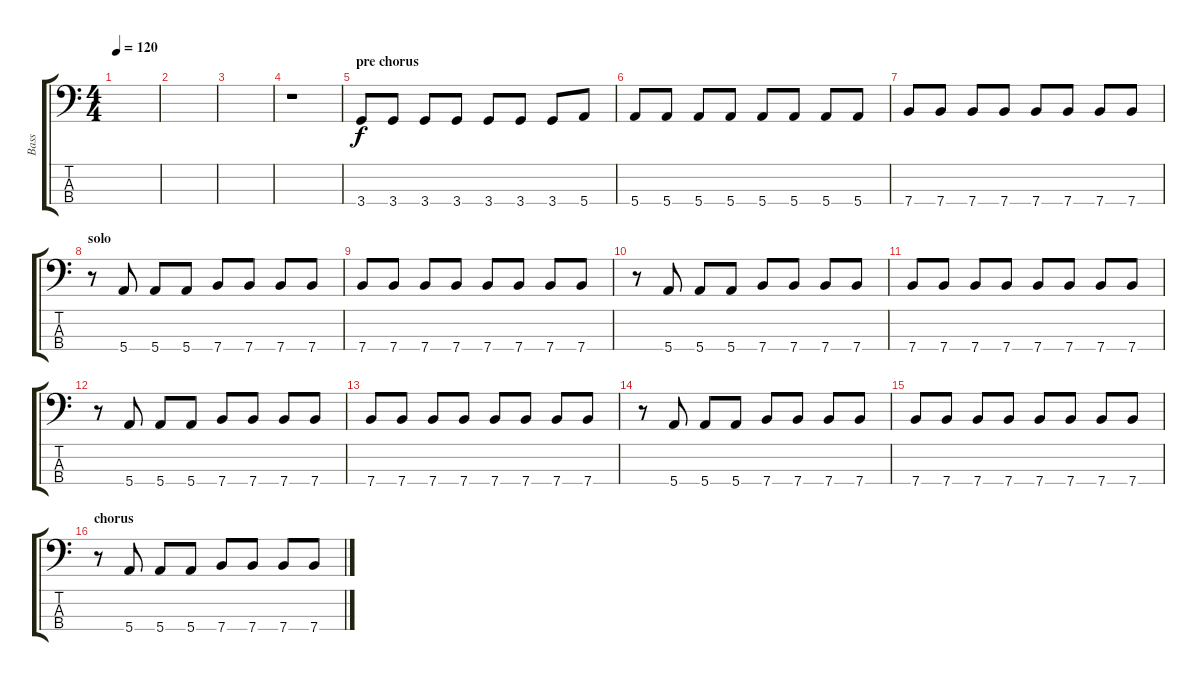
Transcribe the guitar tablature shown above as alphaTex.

\track ("Bass" "Bass") {instrument electricbassfinger}
\staff {score tabs}
\tuning (G2 D2 A1 E1) {hide}
\ts (4 4)
\tempo 120
\clef f4
\ks c
|
|
|
r.1 |
\section ("" "pre chorus")
3.4.8 3.4.8 3.4.8 3.4.8 3.4.8 3.4.8 3.4.8 5.4.8 |
5.4.8 5.4.8 5.4.8 5.4.8 5.4.8 5.4.8 5.4.8 5.4.8 |
7.4.8 7.4.8 7.4.8 7.4.8 7.4.8 7.4.8 7.4.8 7.4.8 |
\section ("" "solo")
r.8 5.4.8 5.4.8 5.4.8 7.4.8 7.4.8 7.4.8 7.4.8 |
7.4.8 7.4.8 7.4.8 7.4.8 7.4.8 7.4.8 7.4.8 7.4.8 |
r.8 5.4.8 5.4.8 5.4.8 7.4.8 7.4.8 7.4.8 7.4.8 |
7.4.8 7.4.8 7.4.8 7.4.8 7.4.8 7.4.8 7.4.8 7.4.8 |
r.8 5.4.8 5.4.8 5.4.8 7.4.8 7.4.8 7.4.8 7.4.8 |
7.4.8 7.4.8 7.4.8 7.4.8 7.4.8 7.4.8 7.4.8 7.4.8 |
r.8 5.4.8 5.4.8 5.4.8 7.4.8 7.4.8 7.4.8 7.4.8 |
7.4.8 7.4.8 7.4.8 7.4.8 7.4.8 7.4.8 7.4.8 7.4.8 |
\section ("" "chorus")
r.8 5.4.8 5.4.8 5.4.8 7.4.8 7.4.8 7.4.8 7.4.8
